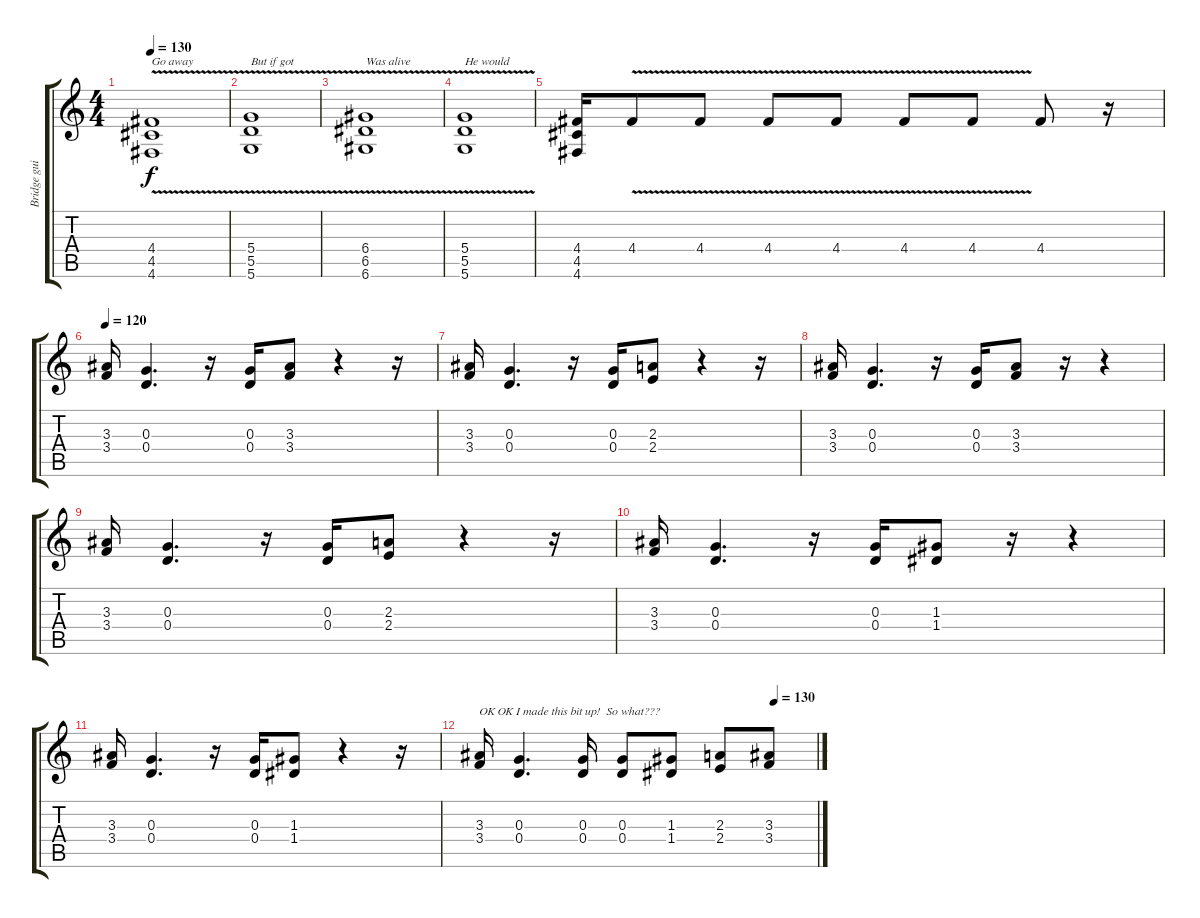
\track ("Bridge guitar" "Bridge gui") {instrument electricguitarclean}
\staff {score tabs}
\tuning (E4 B3 G3 D3 A2 D2) {hide}
\ts (4 4)
\tempo 130
\clef g2
\ks c
(4.4{v} 4.5{v} 4.6{v}).1{txt "Go away" dy f} |
(5.4{v} 5.5{v} 5.6{v}).1{txt "But if got"} |
(6.4{v} 6.5{v} 6.6{v}).1{txt "Was alive"} |
(5.4{v} 5.5{v} 5.6{v}).1{txt "He would"} |
(4.4 4.5 4.6).16 4.4{v}.8{instrument lead5charang} 4.4{v}.8 4.4{v}.8 4.4{v}.8 4.4{v}.8 4.4{v}.8 4.4.8 r.16 |
\tempo 120
(3.3 3.4).16{volume 9 instrument distortionguitar} (0.3 0.4).4{d} r.16 (0.3 0.4).16 (3.3 3.4).8 r.4 r.16 |
(3.3 3.4).16 (0.3 0.4).4{d} r.16 (0.3 0.4).16 (2.3 2.4).8 r.4 r.16 |
(3.3 3.4).16 (0.3 0.4).4{d} r.16 (0.3 0.4).16 (3.3 3.4).8 r.16 r.4 |
(3.3 3.4).16{volume 12} (0.3 0.4).4{d} r.16 (0.3 0.4).16 (2.3 2.4).8 r.4 r.16 |
(3.3 3.4).16 (0.3 0.4).4{d} r.16 (0.3 0.4).16 (1.3 1.4).8 r.16 r.4 |
(3.3 3.4).16 (0.3 0.4).4{d} r.16 (0.3 0.4).16 (1.3 1.4).8 r.4 r.16 |
\tempo (130 0.875)
(3.3 3.4).16{txt "OK OK I made this bit up!  So what???"} (0.3 0.4).4{d} (0.3 0.4).16 (0.3 0.4).8 (1.3 1.4).8 (2.3 2.4).8 (3.3 3.4).8
